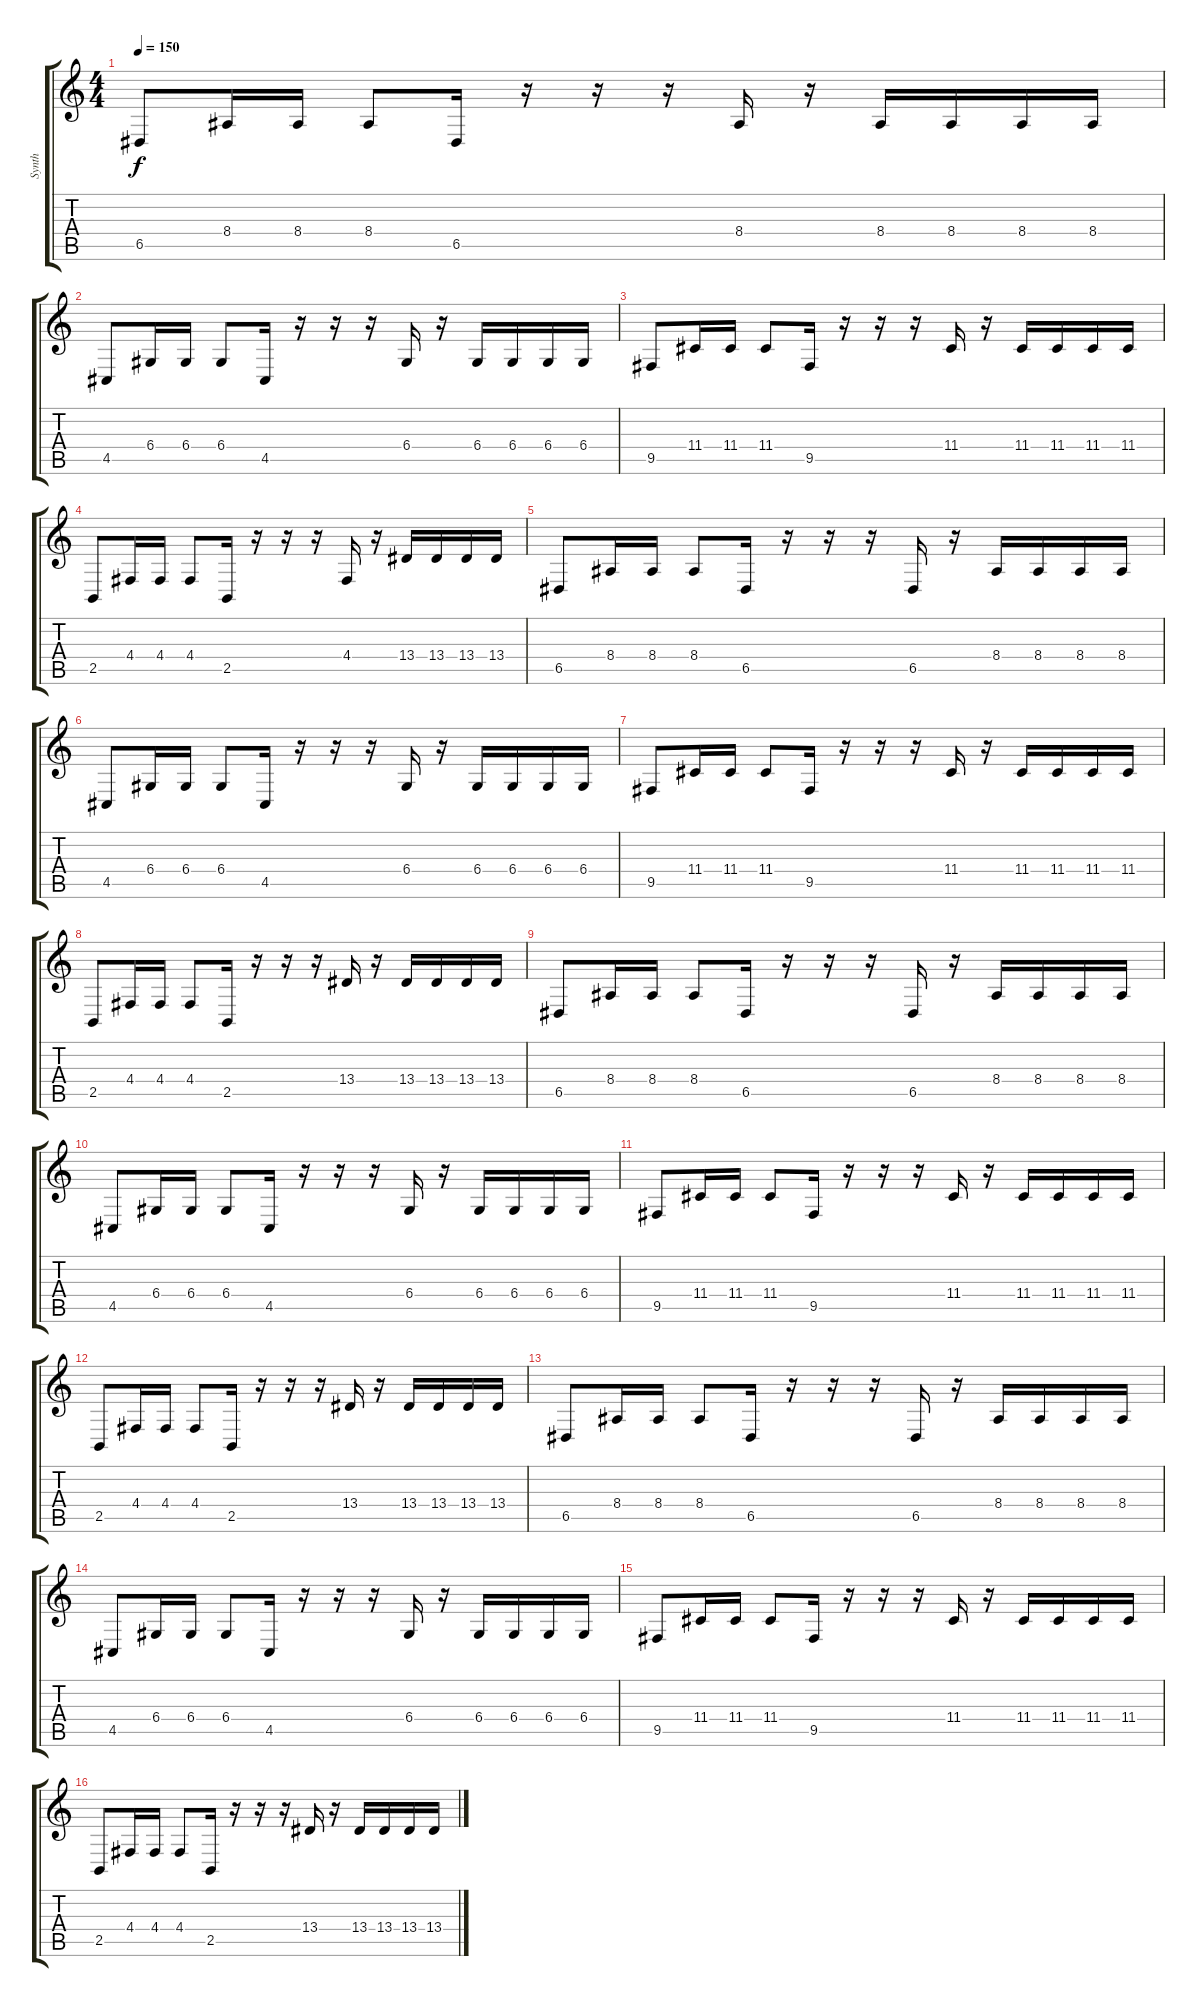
\track ("Synth" "Synth") {instrument lead2sawtooth}
\staff {score tabs}
\tuning (E4 B3 G3 D3 A2 E2) {hide}
\ts (4 4)
\tempo 150
\clef g2
\ks c
6.5.8{dy f volume 6} 8.4.16 8.4.16 8.4.8 6.5.16 r.16 r.16 r.16 8.4.16 r.16 8.4.16 8.4.16 8.4.16 8.4.16 |
4.5.8 6.4.16 6.4.16 6.4.8 4.5.16 r.16 r.16 r.16 6.4.16 r.16 6.4.16 6.4.16 6.4.16 6.4.16 |
9.5.8 11.4.16 11.4.16 11.4.8 9.5.16 r.16 r.16 r.16 11.4.16 r.16 11.4.16 11.4.16 11.4.16 11.4.16 |
2.5.8 4.4.16 4.4.16 4.4.8 2.5.16 r.16 r.16 r.16 4.4.16 r.16 13.4.16 13.4.16 13.4.16 13.4.16 |
6.5.8{volume 10} 8.4.16 8.4.16 8.4.8 6.5.16 r.16 r.16 r.16 6.5.16 r.16 8.4.16 8.4.16 8.4.16 8.4.16 |
4.5.8 6.4.16 6.4.16 6.4.8 4.5.16 r.16 r.16 r.16 6.4.16 r.16 6.4.16 6.4.16 6.4.16 6.4.16 |
9.5.8 11.4.16 11.4.16 11.4.8 9.5.16 r.16 r.16 r.16 11.4.16 r.16 11.4.16 11.4.16 11.4.16 11.4.16 |
2.5.8 4.4.16 4.4.16 4.4.8 2.5.16 r.16 r.16 r.16 13.4.16 r.16 13.4.16 13.4.16 13.4.16 13.4.16 |
6.5.8{volume 12} 8.4.16 8.4.16 8.4.8 6.5.16 r.16 r.16 r.16 6.5.16 r.16 8.4.16 8.4.16 8.4.16 8.4.16 |
4.5.8 6.4.16 6.4.16 6.4.8 4.5.16 r.16 r.16 r.16 6.4.16 r.16 6.4.16 6.4.16 6.4.16 6.4.16 |
9.5.8 11.4.16 11.4.16 11.4.8 9.5.16 r.16 r.16 r.16 11.4.16 r.16 11.4.16 11.4.16 11.4.16 11.4.16 |
2.5.8 4.4.16 4.4.16 4.4.8 2.5.16 r.16 r.16 r.16 13.4.16 r.16 13.4.16 13.4.16 13.4.16 13.4.16 |
6.5.8 8.4.16 8.4.16 8.4.8 6.5.16 r.16 r.16 r.16 6.5.16 r.16 8.4.16 8.4.16 8.4.16 8.4.16 |
4.5.8 6.4.16 6.4.16 6.4.8 4.5.16 r.16 r.16 r.16 6.4.16 r.16 6.4.16 6.4.16 6.4.16 6.4.16 |
9.5.8 11.4.16 11.4.16 11.4.8 9.5.16 r.16 r.16 r.16 11.4.16 r.16 11.4.16 11.4.16 11.4.16 11.4.16 |
2.5.8 4.4.16 4.4.16 4.4.8 2.5.16 r.16 r.16 r.16 13.4.16 r.16 13.4.16 13.4.16 13.4.16 13.4.16
